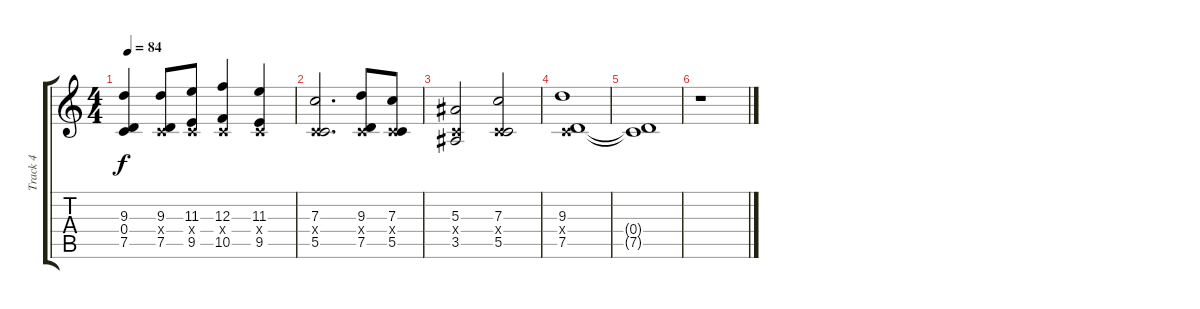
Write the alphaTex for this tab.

\track ("Track 4" "Track 4") {instrument distortionguitar}
\staff {score tabs}
\tuning (D4 A3 F3 C3 G2 C2) {hide}
\ts (4 4)
\tempo 84
\clef g2
\ks c
(9.3{t} 0.4{t} 7.5{t}).4{dy f} (9.3 0.4{x} 7.5).8 (11.3 0.4{x} 9.5).8 (12.3 0.4{x} 10.5).4 (11.3 0.4{x} 9.5).4 |
(7.3 0.4{x} 5.5).2{d} (9.3 0.4{x} 7.5).8 (7.3 0.4{x} 5.5).8 |
(5.3 0.4{x} 3.5).2 (7.3 0.4{x} 5.5).2 |
(9.3 0.4{x} 7.5).1 |
(0.4{t} 7.5{t}).1 |
r.1
